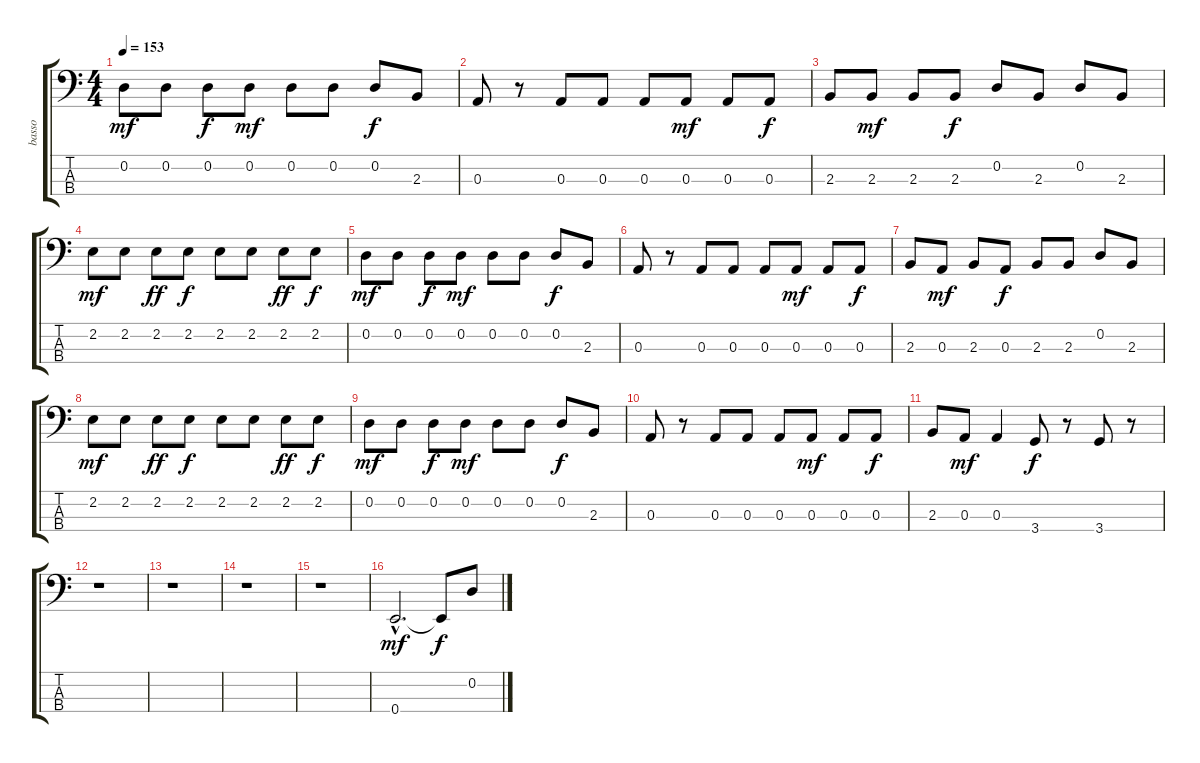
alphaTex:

\track ("basso" "basso") {instrument electricbassfinger}
\staff {score tabs}
\tuning (G2 D2 A1 E1) {hide}
\ts (4 4)
\tempo 153
\clef f4
\ks c
0.2.8{dy mf} 0.2.8 0.2.8{dy f} 0.2.8{dy mf} 0.2.8 0.2.8 0.2.8{dy f} 2.3.8 |
0.3.8 r.8 0.3.8 0.3.8 0.3.8 0.3.8{dy mf} 0.3.8 0.3.8{dy f} |
2.3.8 2.3.8{dy mf} 2.3.8 2.3.8{dy f} 0.2.8 2.3.8 0.2.8 2.3.8 |
2.2.8{dy mf} 2.2.8 2.2.8{dy ff} 2.2.8{dy f} 2.2.8 2.2.8 2.2.8{dy ff} 2.2.8{dy f} |
0.2.8{dy mf} 0.2.8 0.2.8{dy f} 0.2.8{dy mf} 0.2.8 0.2.8 0.2.8{dy f} 2.3.8 |
0.3.8 r.8 0.3.8 0.3.8 0.3.8 0.3.8{dy mf} 0.3.8 0.3.8{dy f} |
2.3.8 0.3.8{dy mf} 2.3.8 0.3.8{dy f} 2.3.8 2.3.8 0.2.8 2.3.8 |
2.2.8{dy mf} 2.2.8 2.2.8{dy ff} 2.2.8{dy f} 2.2.8 2.2.8 2.2.8{dy ff} 2.2.8{dy f} |
0.2.8{dy mf} 0.2.8 0.2.8{dy f} 0.2.8{dy mf} 0.2.8 0.2.8 0.2.8{dy f} 2.3.8 |
0.3.8 r.8 0.3.8 0.3.8 0.3.8 0.3.8{dy mf} 0.3.8 0.3.8{dy f} |
2.3.8 0.3.8{dy mf} 0.3.4 3.4.8{dy f} r.8 3.4.8 r.8 |
r.1 |
r.1 |
r.1 |
r.1 |
0.4{hac}.2{d dy mf} 0.4{t}.8{dy f} 0.2.8
